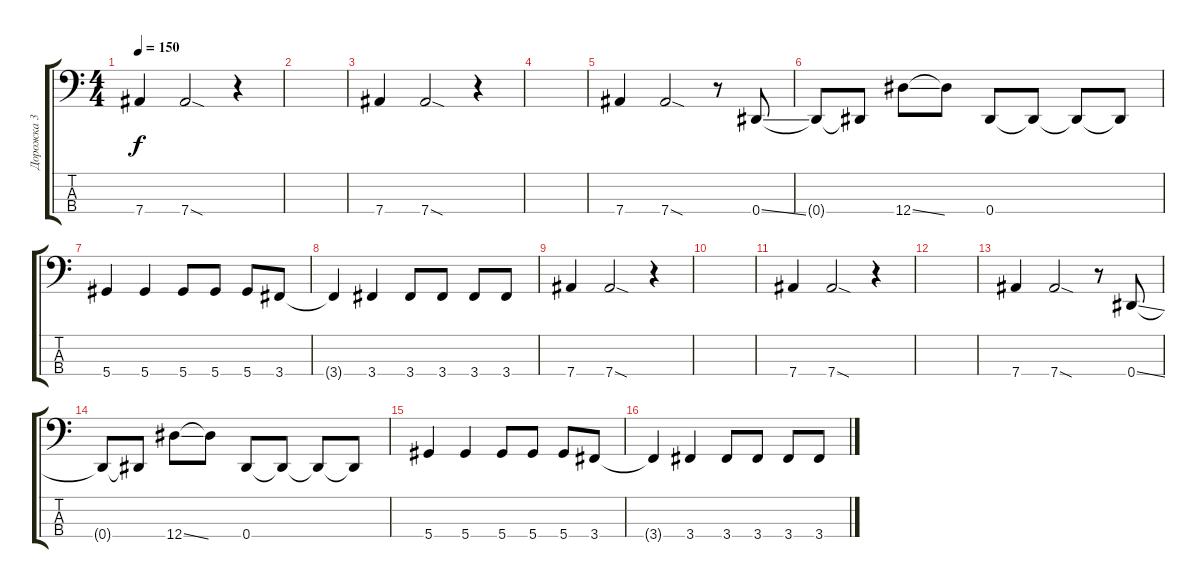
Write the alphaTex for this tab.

\track ("Дорожка 3" "Дорожка 3") {instrument electricbassfinger}
\staff {score tabs}
\tuning (Ab2 Eb2 Bb1 Eb1) {hide}
\ts (4 4)
\tempo 150
\clef f4
\ks c
7.4.4{dy f} 7.4{sod}.2 r.4 |
|
7.4.4 7.4{sod}.2 r.4 |
|
7.4.4 7.4{sod}.2 r.8 0.4{ss}.8 |
0.4{t}.8 0.4{t}.8 12.4{ss}.8 12.4{t}.8 0.4.8 0.4{t}.8 0.4{t}.8 0.4{t}.8 |
5.4.4 5.4.4 5.4.8 5.4.8 5.4.8 3.4.8 |
3.4{t}.4 3.4.4 3.4.8 3.4.8 3.4.8 3.4.8 |
7.4.4 7.4{sod}.2 r.4 |
|
7.4.4 7.4{sod}.2 r.4 |
|
7.4.4 7.4{sod}.2 r.8 0.4{ss}.8 |
0.4{t}.8 0.4{t}.8 12.4{ss}.8 12.4{t}.8 0.4.8 0.4{t}.8 0.4{t}.8 0.4{t}.8 |
5.4.4 5.4.4 5.4.8 5.4.8 5.4.8 3.4.8 |
3.4{t}.4 3.4.4 3.4.8 3.4.8 3.4.8 3.4.8
